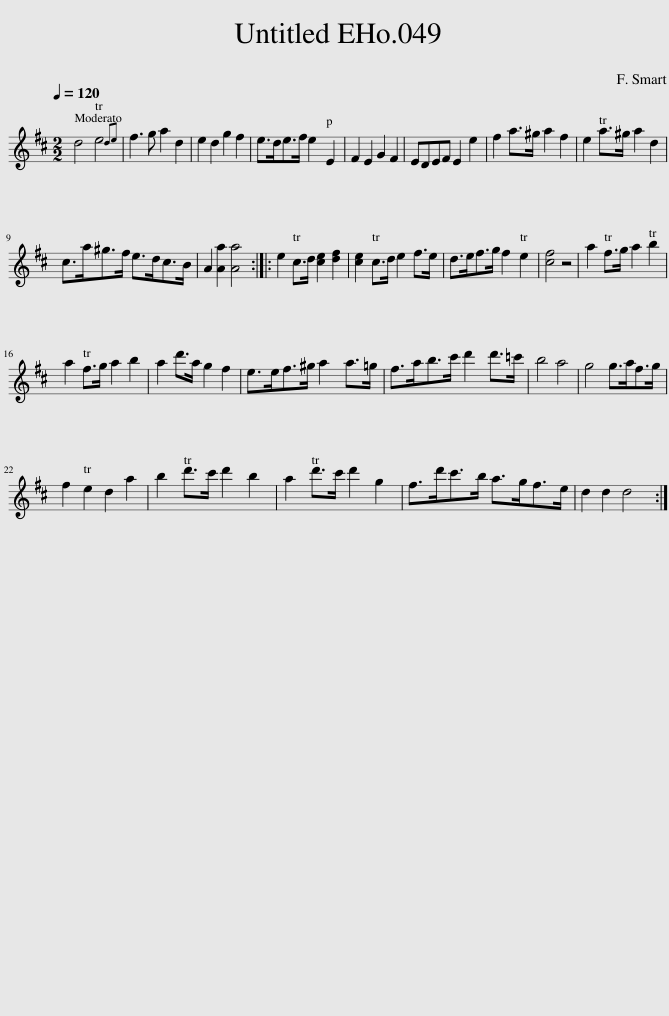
X:1
L:1/8
Q:1/4=120
M:2/2
I:linebreak $
K:D
V:1 treble
V:1
 d4 e4{de} | f3 g a2 d2 | e2 d2 g2 f2 | e>de>f e2 E2 | F2 E2 G2 F2 | %5
 EDEF E2 e2 | f2 a>^g a2 f2 | e2 a>^g a2 d2 |$ c>a^g>f e>dc>B | A2 [Aa]2 [Aa]4 :: %10
 e2 c>d [ce]2 [df]2 | [ce]2 c>d e2 f>e | d>ef>g f2 e2 | [cf]4 z4 | a2 f>g a2 b2 |$ %15
 a2 f>g a2 b2 | a2 d'>a g2 f2 | e>ef>^g a2 a>=g | f>ab>c' d'2 d'>=c' | b4 a4 | %20
 g4 g>af>g |$ f2 e2 d2 a2 | b2 d'>c' d'2 b2 | a2 d'>c' d'2 g2 | f>d'c'>b a>gf>e | %25
 d2 d2 d4 :| %26
